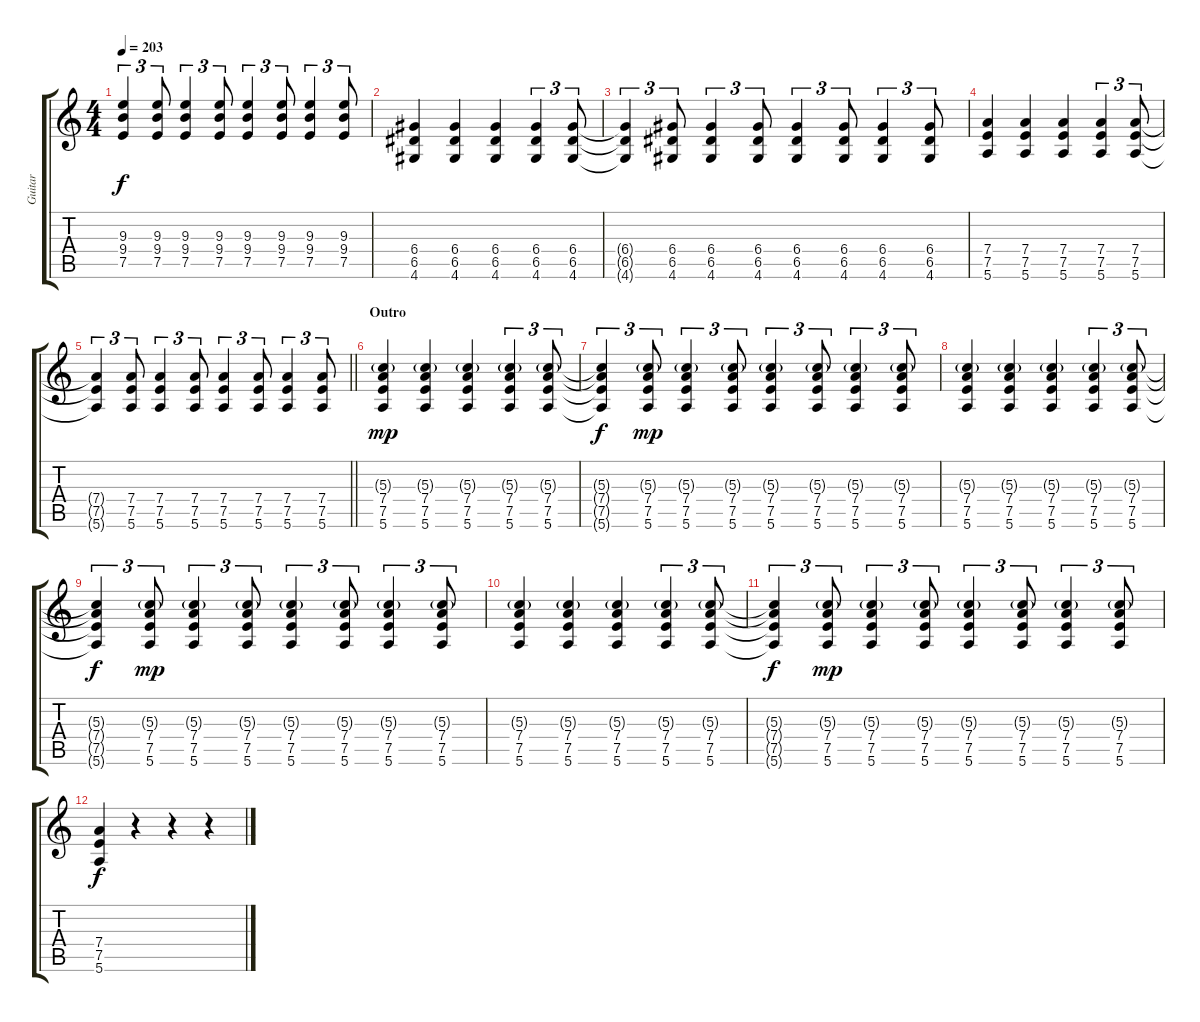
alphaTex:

\track ("Guitar" "Guitar") {instrument distortionguitar}
\staff {score tabs}
\tuning (E4 B3 G3 D3 A2 E2) {hide}
\ts (4 4)
\tempo 203
\clef g2
\ks c
(9.3{t} 9.4{t} 7.5{t}).4{tu (3 2) dy f} (9.3 9.4 7.5).8{tu (3 2)} (9.3 9.4 7.5).4{tu (3 2)} (9.3 9.4 7.5).8{tu (3 2)} (9.3 9.4 7.5).4{tu (3 2)} (9.3 9.4 7.5).8{tu (3 2)} (9.3 9.4 7.5).4{tu (3 2)} (9.3 9.4 7.5).8{tu (3 2)} |
(6.4 6.5 4.6).4 (6.4 6.5 4.6).4 (6.4 6.5 4.6).4 (6.4 6.5 4.6).4{tu (3 2)} (6.4 6.5 4.6).8{tu (3 2)} |
(6.4{t} 6.5{t} 4.6{t}).4{tu (3 2)} (6.4 6.5 4.6).8{tu (3 2)} (6.4 6.5 4.6).4{tu (3 2)} (6.4 6.5 4.6).8{tu (3 2)} (6.4 6.5 4.6).4{tu (3 2)} (6.4 6.5 4.6).8{tu (3 2)} (6.4 6.5 4.6).4{tu (3 2)} (6.4 6.5 4.6).8{tu (3 2)} |
(7.4 7.5 5.6).4 (7.4 7.5 5.6).4 (7.4 7.5 5.6).4 (7.4 7.5 5.6).4{tu (3 2)} (7.4 7.5 5.6).8{tu (3 2)} |
\barLineRight lightlight
(7.4{t} 7.5{t} 5.6{t}).4{tu (3 2)} (7.4 7.5 5.6).8{tu (3 2)} (7.4 7.5 5.6).4{tu (3 2)} (7.4 7.5 5.6).8{tu (3 2)} (7.4 7.5 5.6).4{tu (3 2)} (7.4 7.5 5.6).8{tu (3 2)} (7.4 7.5 5.6).4{tu (3 2)} (7.4 7.5 5.6).8{tu (3 2)} |
\section ("" "Outro")
(5.3{g} 7.4 7.5 5.6).4{dy mp} (5.3{g} 7.4 7.5 5.6).4 (5.3{g} 7.4 7.5 5.6).4 (5.3{g} 7.4 7.5 5.6).4{tu (3 2)} (5.3{g} 7.4 7.5 5.6).8{tu (3 2)} |
(5.3{t} 7.4{t} 7.5{t} 5.6{t}).4{tu (3 2) dy f} (5.3{g} 7.4 7.5 5.6).8{tu (3 2) dy mp} (5.3{g} 7.4 7.5 5.6).4{tu (3 2)} (5.3{g} 7.4 7.5 5.6).8{tu (3 2)} (5.3{g} 7.4 7.5 5.6).4{tu (3 2)} (5.3{g} 7.4 7.5 5.6).8{tu (3 2)} (5.3{g} 7.4 7.5 5.6).4{tu (3 2)} (5.3{g} 7.4 7.5 5.6).8{tu (3 2)} |
(5.3{g} 7.4 7.5 5.6).4 (5.3{g} 7.4 7.5 5.6).4 (5.3{g} 7.4 7.5 5.6).4 (5.3{g} 7.4 7.5 5.6).4{tu (3 2)} (5.3{g} 7.4 7.5 5.6).8{tu (3 2)} |
(5.3{t} 7.4{t} 7.5{t} 5.6{t}).4{tu (3 2) dy f} (5.3{g} 7.4 7.5 5.6).8{tu (3 2) dy mp} (5.3{g} 7.4 7.5 5.6).4{tu (3 2)} (5.3{g} 7.4 7.5 5.6).8{tu (3 2)} (5.3{g} 7.4 7.5 5.6).4{tu (3 2)} (5.3{g} 7.4 7.5 5.6).8{tu (3 2)} (5.3{g} 7.4 7.5 5.6).4{tu (3 2)} (5.3{g} 7.4 7.5 5.6).8{tu (3 2)} |
(5.3{g} 7.4 7.5 5.6).4 (5.3{g} 7.4 7.5 5.6).4 (5.3{g} 7.4 7.5 5.6).4 (5.3{g} 7.4 7.5 5.6).4{tu (3 2)} (5.3{g} 7.4 7.5 5.6).8{tu (3 2)} |
(5.3{t} 7.4{t} 7.5{t} 5.6{t}).4{tu (3 2) dy f} (5.3{g} 7.4 7.5 5.6).8{tu (3 2) dy mp} (5.3{g} 7.4 7.5 5.6).4{tu (3 2)} (5.3{g} 7.4 7.5 5.6).8{tu (3 2)} (5.3{g} 7.4 7.5 5.6).4{tu (3 2)} (5.3{g} 7.4 7.5 5.6).8{tu (3 2)} (5.3{g} 7.4 7.5 5.6).4{tu (3 2)} (5.3{g} 7.4 7.5 5.6).8{tu (3 2)} |
(7.4 7.5 5.6).4{dy f} r.4 r.4 r.4
